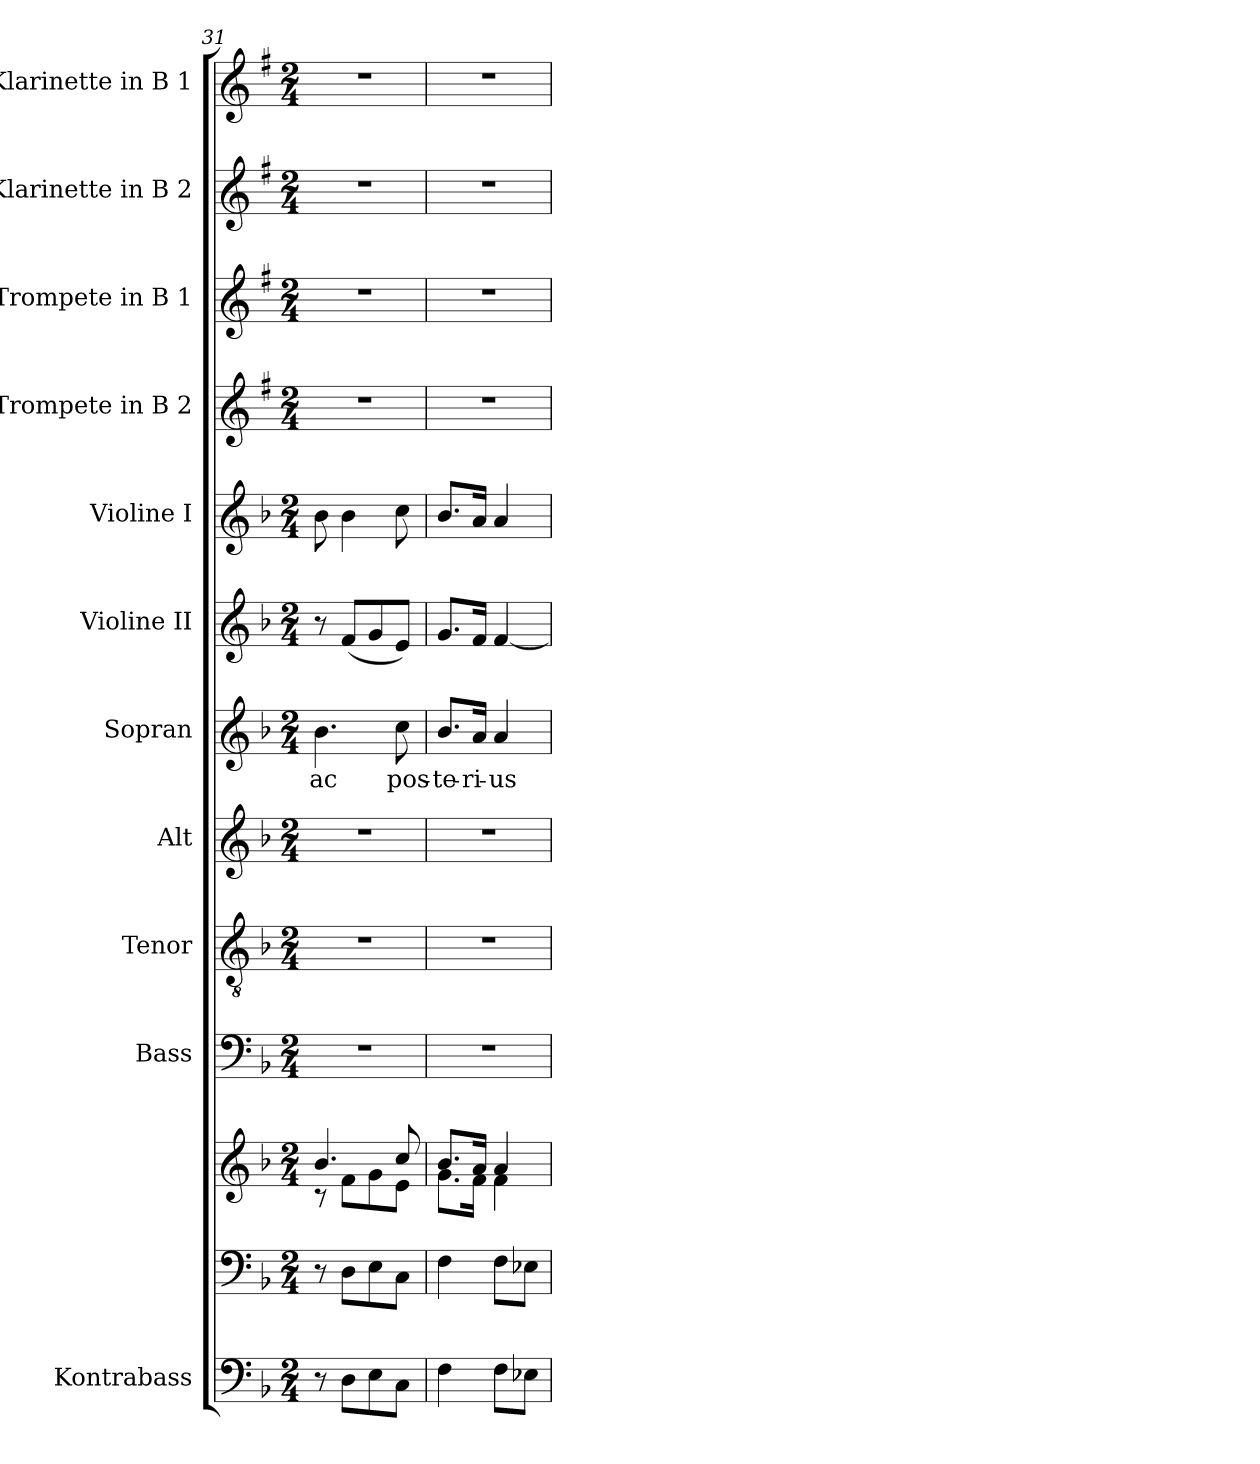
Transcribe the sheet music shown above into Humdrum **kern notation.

**kern	**kern	**kern	**kern	**kern	**kern	**kern	**text	**kern	**kern	**kern	**kern	**kern	**kern
*part12	*part11	*part11	*part10	*part9	*part8	*part7	*part7	*part6	*part5	*part4	*part3	*part2	*part1
*staff13	*staff12	*staff11	*staff10	*staff9	*staff8	*staff7	*staff7	*staff6	*staff5	*staff4	*staff3	*staff2	*staff1
*I"Kontrabass	*	*	*I"Bass	*I"Tenor	*I"Alt	*I"Sopran	*	*I"Violine II	*I"Violine I	*I"Trompete in B 2	*I"Trompete in B 1	*I"Klarinette in B 2	*I"Klarinette in B 1
*I'Kb.	*	*	*I'B	*I'T	*I'A	*I'S	*	*I'Vl. II	*I'Vl. I	*	*	*	*
*clefF4	*clefF4	*clefG2	*clefF4	*clefGv2	*clefG2	*clefG2	*	*clefG2	*clefG2	*clefG2	*clefG2	*clefG2	*clefG2
*ITrd7c12	*	*	*	*	*	*	*	*	*	*ITrd1c2	*ITrd1c2	*ITrd1c2	*ITrd1c2
*k[b-]	*k[b-]	*k[b-]	*k[b-]	*k[b-]	*k[b-]	*k[b-]	*	*k[b-]	*k[b-]	*k[b-]	*k[b-]	*k[b-]	*k[b-]
*F:	*F:	*F:	*F:	*F:	*F:	*F:	*	*F:	*F:	*F:	*F:	*F:	*F:
*M2/4	*M2/4	*M2/4	*M2/4	*M2/4	*M2/4	*M2/4	*	*M2/4	*M2/4	*M2/4	*M2/4	*M2/4	*M2/4
=31	=31	=31	=31	=31	=31	=31	=31	=31	=31	=31	=31	=31	=31
*	*	*^	*	*	*	*	*	*	*	*	*	*	*
!	!	!	!	!	!	!	!	!LO:LY:b	!	!	!	!	!	!
8r	8r	4.b-/	8rc	2r	2r	2r	4.b-\	ac	8r	8b-\	2r	2r	2r	2r
8DD\L	8D\L	.	8f\L	.	.	.	.	.	(<8f/L	4b-\	.	.	.	.
8EE\	8E\	.	8g\	.	.	.	.	.	8g/	.	.	.	.	.
!	!	!	!	!	!	!	!	!LO:LY:b	!	!	!	!	!	!
8CC\J	8C\J	8cc/	8e\J	.	.	.	8cc\	pos-	8e/J)	8cc\	.	.	.	.
=32	=32	=32	=32	=32	=32	=32	=32	=32	=32	=32	=32	=32	=32	=32
!	!	!	!	!	!	!	!	!LO:LY:b	!	!	!	!	!	!
4FF\	4F\	8.b-/L	8.g\L	2r	2r	2r	8.b-/L	-te-	8.g/L	8.b-/L	2r	2r	2r	2r
!	!	!	!	!	!	!	!	!LO:LY:b	!	!	!	!	!	!
.	.	16a/Jk	16f\Jk	.	.	.	16a/Jk	-ri-	16f/Jk	16a/Jk	.	.	.	.
!	!	!	!	!	!	!	!	!LO:LY:b	!	!	!	!	!	!
8FF\L	8F\L	4a/	4f\	.	.	.	4a/	-us	[4f/	4a/	.	.	.	.
8EE-X\J	8E-X\J	.	.	.	.	.	.	.	.	.	.	.	.	.
*	*	*v	*v	*	*	*	*	*	*	*	*	*	*	*
=	=	=	=	=	=	=	=	=	=	=	=	=	=
*-	*-	*-	*-	*-	*-	*-	*-	*-	*-	*-	*-	*-	*-
